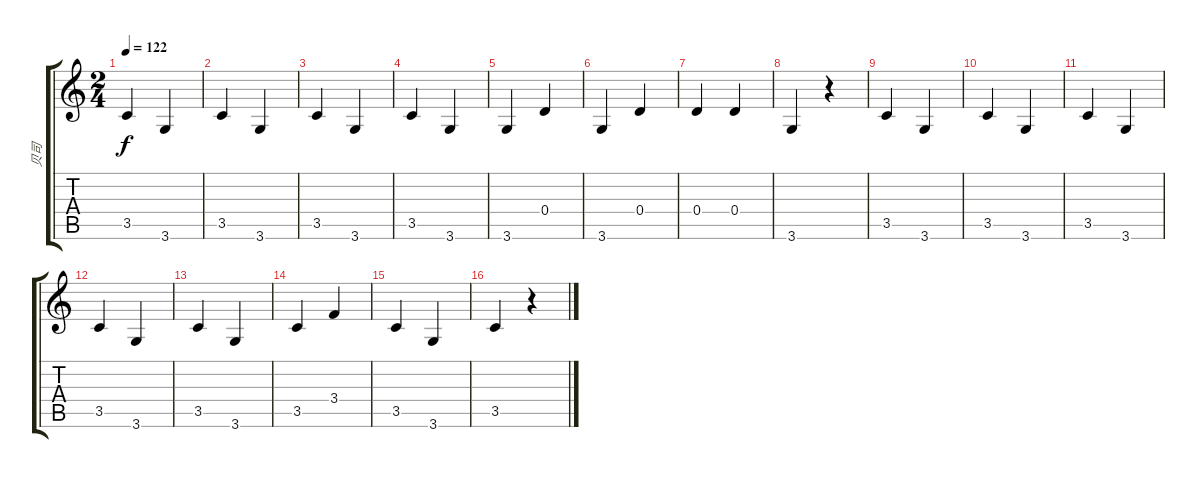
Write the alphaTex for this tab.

\track ("贝司" "贝司") {instrument electricbasspick}
\staff {score tabs}
\tuning (E4 B3 G3 D3 A2 E2) {hide}
\ts (2 4)
\tempo 122
\clef g2
\ks c
3.5.4{dy f} 3.6.4 |
3.5.4 3.6.4 |
3.5.4 3.6.4 |
3.5.4 3.6.4 |
3.6.4 0.4.4 |
3.6.4 0.4.4 |
0.4.4 0.4.4 |
3.6.4 r.4 |
3.5.4 3.6.4 |
3.5.4 3.6.4 |
3.5.4 3.6.4 |
3.5.4 3.6.4 |
3.5.4 3.6.4 |
3.5.4 3.4.4 |
3.5.4 3.6.4 |
3.5.4 r.4
